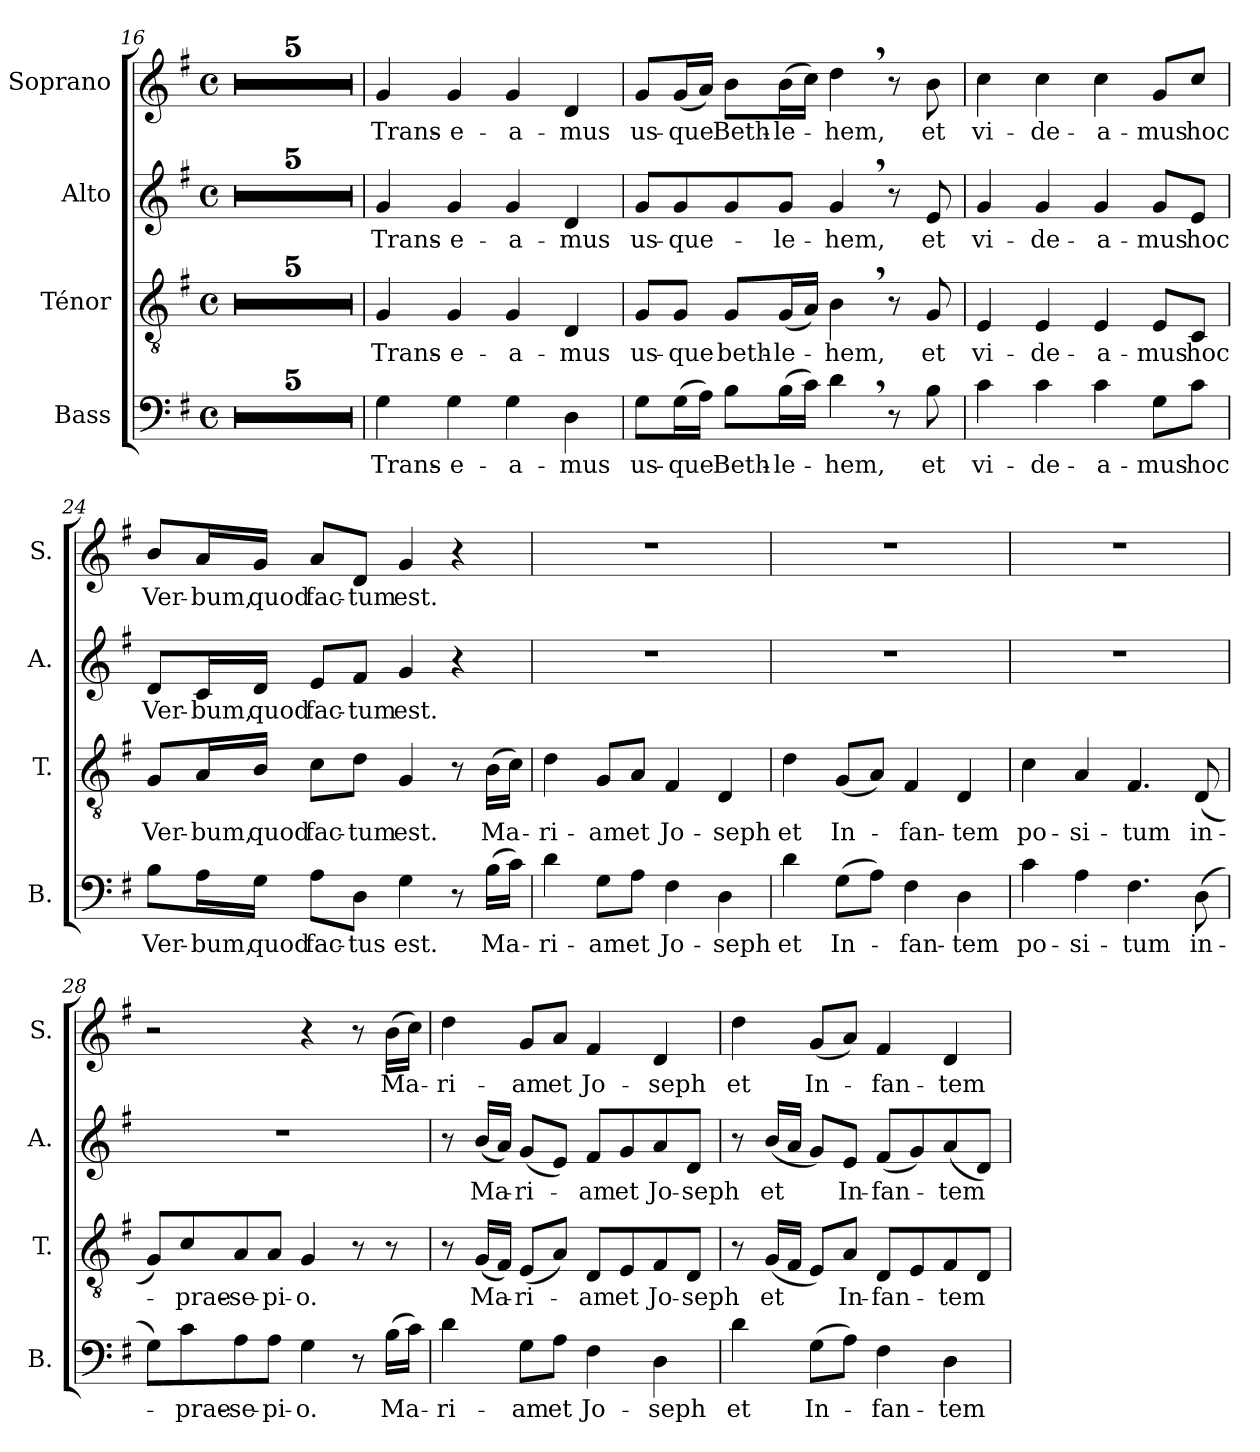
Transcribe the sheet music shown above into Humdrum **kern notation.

**kern	**text	**kern	**text	**kern	**text	**kern	**text
*part4	*part4	*part3	*part3	*part2	*part2	*part1	*part1
*staff4	*staff4	*staff3	*staff3	*staff2	*staff2	*staff1	*staff1
*I"Bass	*	*I"Ténor	*	*I"Alto	*	*I"Soprano	*
*I'B.	*	*I'T.	*	*I'A.	*	*I'S.	*
*clefF4	*	*clefGv2	*	*clefG2	*	*clefG2	*
*k[f#]	*	*k[f#]	*	*k[f#]	*	*k[f#]	*
*M4/4	*	*M4/4	*	*M4/4	*	*M4/4	*
*met(c)	*	*met(c)	*	*met(c)	*	*met(c)	*
=16	=16	=16	=16	=16	=16	=16	=16
1r	.	1r	.	1r	.	1r	.
=17	=17	=17	=17	=17	=17	=17	=17
1r	.	1r	.	1r	.	1r	.
=18	=18	=18	=18	=18	=18	=18	=18
1r	.	1r	.	1r	.	1r	.
=19	=19	=19	=19	=19	=19	=19	=19
1r	.	1r	.	1r	.	1r	.
=20	=20	=20	=20	=20	=20	=20	=20
1r	.	1r	.	1r	.	1r	.
=21	=21	=21	=21	=21	=21	=21	=21
!	!LO:LY:b	!	!LO:LY:b	!	!LO:LY:b	!	!LO:LY:b
4G\	Trans-	4G/	Trans-	4g/	Trans-	4g/	Trans-
!	!LO:LY:b	!	!LO:LY:b	!	!LO:LY:b	!	!LO:LY:b
4G\	-e-	4G/	-e-	4g/	-e-	4g/	-e-
!	!LO:LY:b	!	!LO:LY:b	!	!LO:LY:b	!	!LO:LY:b
4G\	-a-	4G/	-a-	4g/	-a-	4g/	-a-
!	!LO:LY:b	!	!LO:LY:b	!	!LO:LY:b	!	!LO:LY:b
4D\	-mus	4D/	-mus	4d/	-mus	4d/	-mus
=22	=22	=22	=22	=22	=22	=22	=22
!	!LO:LY:b	!	!LO:LY:b	!	!LO:LY:b	!	!LO:LY:b
8G\L	us-	8G/L	us-	8g/L	us-	8g/L	us-
!	!LO:LY:b	!	!LO:LY:b	!	!LO:LY:b	!	!LO:LY:b
(16G\L	-que	8G/J	-que	8g/	-que-	(16g/L	-que
16A\JJ)	.	.	.	.	.	16a/JJ)	.
!	!LO:LY:b	!	!LO:LY:b	!	!	!	!LO:LY:b
8B\L	Beth-	8G/L	beth-	8g/	.	8b\L	Beth-
!	!LO:LY:b	!	!LO:LY:b	!	!LO:LY:b	!	!LO:LY:b
(16B\L	-le-	(16G/L	-le-	8g/J	-le-	(16b\L	-le-
16c\JJ)	.	16A/JJ)	.	.	.	16cc\JJ)	.
!	!LO:LY:b	!	!LO:LY:b	!	!LO:LY:b	!	!LO:LY:b
4d,\	-hem,	4B,\	-hem,	4g,/	-hem,	4dd,\	-hem,
8r	.	8r	.	8r	.	8r	.
!	!LO:LY:b	!	!LO:LY:b	!	!LO:LY:b	!	!LO:LY:b
8B\	et	8G/	et	8e/	et	8b\	et
=23	=23	=23	=23	=23	=23	=23	=23
!	!LO:LY:b	!	!LO:LY:b	!	!LO:LY:b	!	!LO:LY:b
4c\	vi-	4E/	vi-	4g/	vi-	4cc\	vi-
!	!LO:LY:b	!	!LO:LY:b	!	!LO:LY:b	!	!LO:LY:b
4c\	-de-	4E/	-de-	4g/	-de-	4cc\	-de-
!	!LO:LY:b	!	!LO:LY:b	!	!LO:LY:b	!	!LO:LY:b
4c\	-a-	4E/	-a-	4g/	-a-	4cc\	-a-
!	!LO:LY:b	!	!LO:LY:b	!	!LO:LY:b	!	!LO:LY:b
8G\L	-mus	8E/L	-mus	8g/L	-mus	8g/L	-mus
!	!LO:LY:b	!	!LO:LY:b	!	!LO:LY:b	!	!LO:LY:b
8c\J	hoc	8C/J	hoc	8e/J	hoc	8cc/J	hoc
=24	=24	=24	=24	=24	=24	=24	=24
!	!LO:LY:b	!	!LO:LY:b	!	!LO:LY:b	!	!LO:LY:b
8B\L	Ver-	8G/L	Ver-	8d/L	Ver-	8b/L	Ver-
!	!LO:LY:b	!	!LO:LY:b	!	!LO:LY:b	!	!LO:LY:b
16A\L	-bum,	16A/L	-bum,	16c/L	-bum,	16a/L	-bum,
!	!LO:LY:b	!	!LO:LY:b	!	!LO:LY:b	!	!LO:LY:b
16G\JJ	quod	16B/JJ	quod	16d/JJ	quod	16g/JJ	quod
!	!LO:LY:b	!	!LO:LY:b	!	!LO:LY:b	!	!LO:LY:b
8A\L	fac-	8c\L	fac-	8e/L	fac-	8a/L	fac-
!	!LO:LY:b	!	!LO:LY:b	!	!LO:LY:b	!	!LO:LY:b
8D\J	-tus	8d\J	-tum	8f#/J	-tum	8d/J	-tum
!	!LO:LY:b	!	!LO:LY:b	!	!LO:LY:b	!	!LO:LY:b
4G\	est.	4G/	est.	4g/	est.	4g/	est.
8r	.	8r	.	4r	.	4r	.
!	!LO:LY:b	!	!LO:LY:b	!	!	!	!
(16B\LL	Ma-	(16B\LL	Ma-	.	.	.	.
16c\JJ)	.	16c\JJ)	.	.	.	.	.
!!LO:LB:g=z
=25	=25	=25	=25	=25	=25	=25	=25
!	!LO:LY:b	!	!LO:LY:b	!	!	!	!
4d\	-ri-	4d\	-ri-	1r	.	1r	.
!	!LO:LY:b	!	!LO:LY:b	!	!	!	!
8G\L	-am	8G/L	-am	.	.	.	.
!	!LO:LY:b	!	!LO:LY:b	!	!	!	!
8A\J	et	8A/J	et	.	.	.	.
!	!LO:LY:b	!	!LO:LY:b	!	!	!	!
4F#\	Jo-	4F#/	Jo-	.	.	.	.
!	!LO:LY:b	!	!LO:LY:b	!	!	!	!
4D\	-seph	4D/	-seph	.	.	.	.
=26	=26	=26	=26	=26	=26	=26	=26
!	!LO:LY:b	!	!LO:LY:b	!	!	!	!
4d\	et	4d\	et	1r	.	1r	.
!	!LO:LY:b	!	!LO:LY:b	!	!	!	!
(8G\L	In-	(8G/L	In-	.	.	.	.
8A\J)	.	8A/J)	.	.	.	.	.
!	!LO:LY:b	!	!LO:LY:b	!	!	!	!
4F#\	-fan-	4F#/	-fan-	.	.	.	.
!	!LO:LY:b	!	!LO:LY:b	!	!	!	!
4D\	-tem	4D/	-tem	.	.	.	.
=27	=27	=27	=27	=27	=27	=27	=27
!	!LO:LY:b	!	!LO:LY:b	!	!	!	!
4c\	po-	4c\	po-	1r	.	1r	.
!	!LO:LY:b	!	!LO:LY:b	!	!	!	!
4A\	-si-	4A/	-si-	.	.	.	.
!	!LO:LY:b	!	!LO:LY:b	!	!	!	!
4.F#\	-tum	4.F#/	-tum	.	.	.	.
!	!LO:LY:b	!	!LO:LY:b	!	!	!	!
(8D\	in-	(8D/	in-	.	.	.	.
=28	=28	=28	=28	=28	=28	=28	=28
8G\L)	.	8G/L)	.	1r	.	2r	.
!	!LO:LY:b	!	!LO:LY:b	!	!	!	!
8c\	-prae-	8c/	-prae-	.	.	.	.
!	!LO:LY:b	!	!LO:LY:b	!	!	!	!
8A\	-se-	8A/	-se-	.	.	.	.
!	!LO:LY:b	!	!LO:LY:b	!	!	!	!
8A\J	-pi-	8A/J	-pi-	.	.	.	.
!	!LO:LY:b	!	!LO:LY:b	!	!	!	!
4G\	-o.	4G/	-o.	.	.	4r	.
8r	.	8r	.	.	.	8r	.
!	!LO:LY:b	!	!	!	!	!	!LO:LY:b
(16B\LL	Ma-	8r	.	.	.	(16b\LL	Ma-
16c\JJ)	.	.	.	.	.	16cc\JJ)	.
!!LO:PB:g=z
=29	=29	=29	=29	=29	=29	=29	=29
!	!LO:LY:b	!	!	!	!	!	!LO:LY:b
4d\	-ri-	8r	.	8r	.	4dd\	-ri-
!	!	!	!LO:LY:b	!	!LO:LY:b	!	!
.	.	(16G/LL	Ma-	(16b/LL	Ma-	.	.
.	.	16F#/JJ)	.	16a/JJ)	.	.	.
!	!LO:LY:b	!	!LO:LY:b	!	!LO:LY:b	!	!LO:LY:b
8G\L	-am	(8E/L	-ri-	(8g/L	-ri-	8g/L	-am
!	!LO:LY:b	!	!	!	!	!	!LO:LY:b
8A\J	et	8A/J)	.	8e/J)	.	8a/J	et
!	!LO:LY:b	!	!LO:LY:b	!	!LO:LY:b	!	!LO:LY:b
4F#\	Jo-	8D/L	-am	8f#/L	-am	4f#/	Jo-
!	!	!	!LO:LY:b	!	!LO:LY:b	!	!
.	.	8E/	et	8g/	et	.	.
!	!LO:LY:b	!	!LO:LY:b	!	!LO:LY:b	!	!LO:LY:b
4D\	-seph	8F#/	Jo-	8a/	Jo-	4d/	-seph
!	!	!	!LO:LY:b	!	!LO:LY:b	!	!
.	.	8D/J	-seph	8d/J	-seph	.	.
=30	=30	=30	=30	=30	=30	=30	=30
!	!LO:LY:b	!	!	!	!	!	!LO:LY:b
4d\	et	8r	.	8r	.	4dd\	et
!	!	!	!LO:LY:b	!	!LO:LY:b	!	!
.	.	(16G/LL	et	(16b/LL	et	.	.
.	.	16F#/JJ	.	16a/JJ	.	.	.
!	!LO:LY:b	!	!	!	!	!	!LO:LY:b
(8G\L	In-	8E/L)	.	8g/L)	.	(8g/L	In-
!	!	!	!LO:LY:b	!	!LO:LY:b	!	!
8A\J)	.	8A/J	In-	8e/J	In-	8a/J)	.
!	!LO:LY:b	!	!LO:LY:b	!	!LO:LY:b	!	!LO:LY:b
4F#\	-fan-	8D/L	-fan-	(8f#/L	-fan-	4f#/	-fan-
.	.	8E/	.	8g/)	.	.	.
!	!LO:LY:b	!	!LO:LY:b	!	!LO:LY:b	!	!LO:LY:b
4D\	-tem	8F#/	-tem	(8a/	-tem	4d/	-tem
.	.	8D/J	.	8d/J)	.	.	.
=	=	=	=	=	=	=	=
*-	*-	*-	*-	*-	*-	*-	*-
